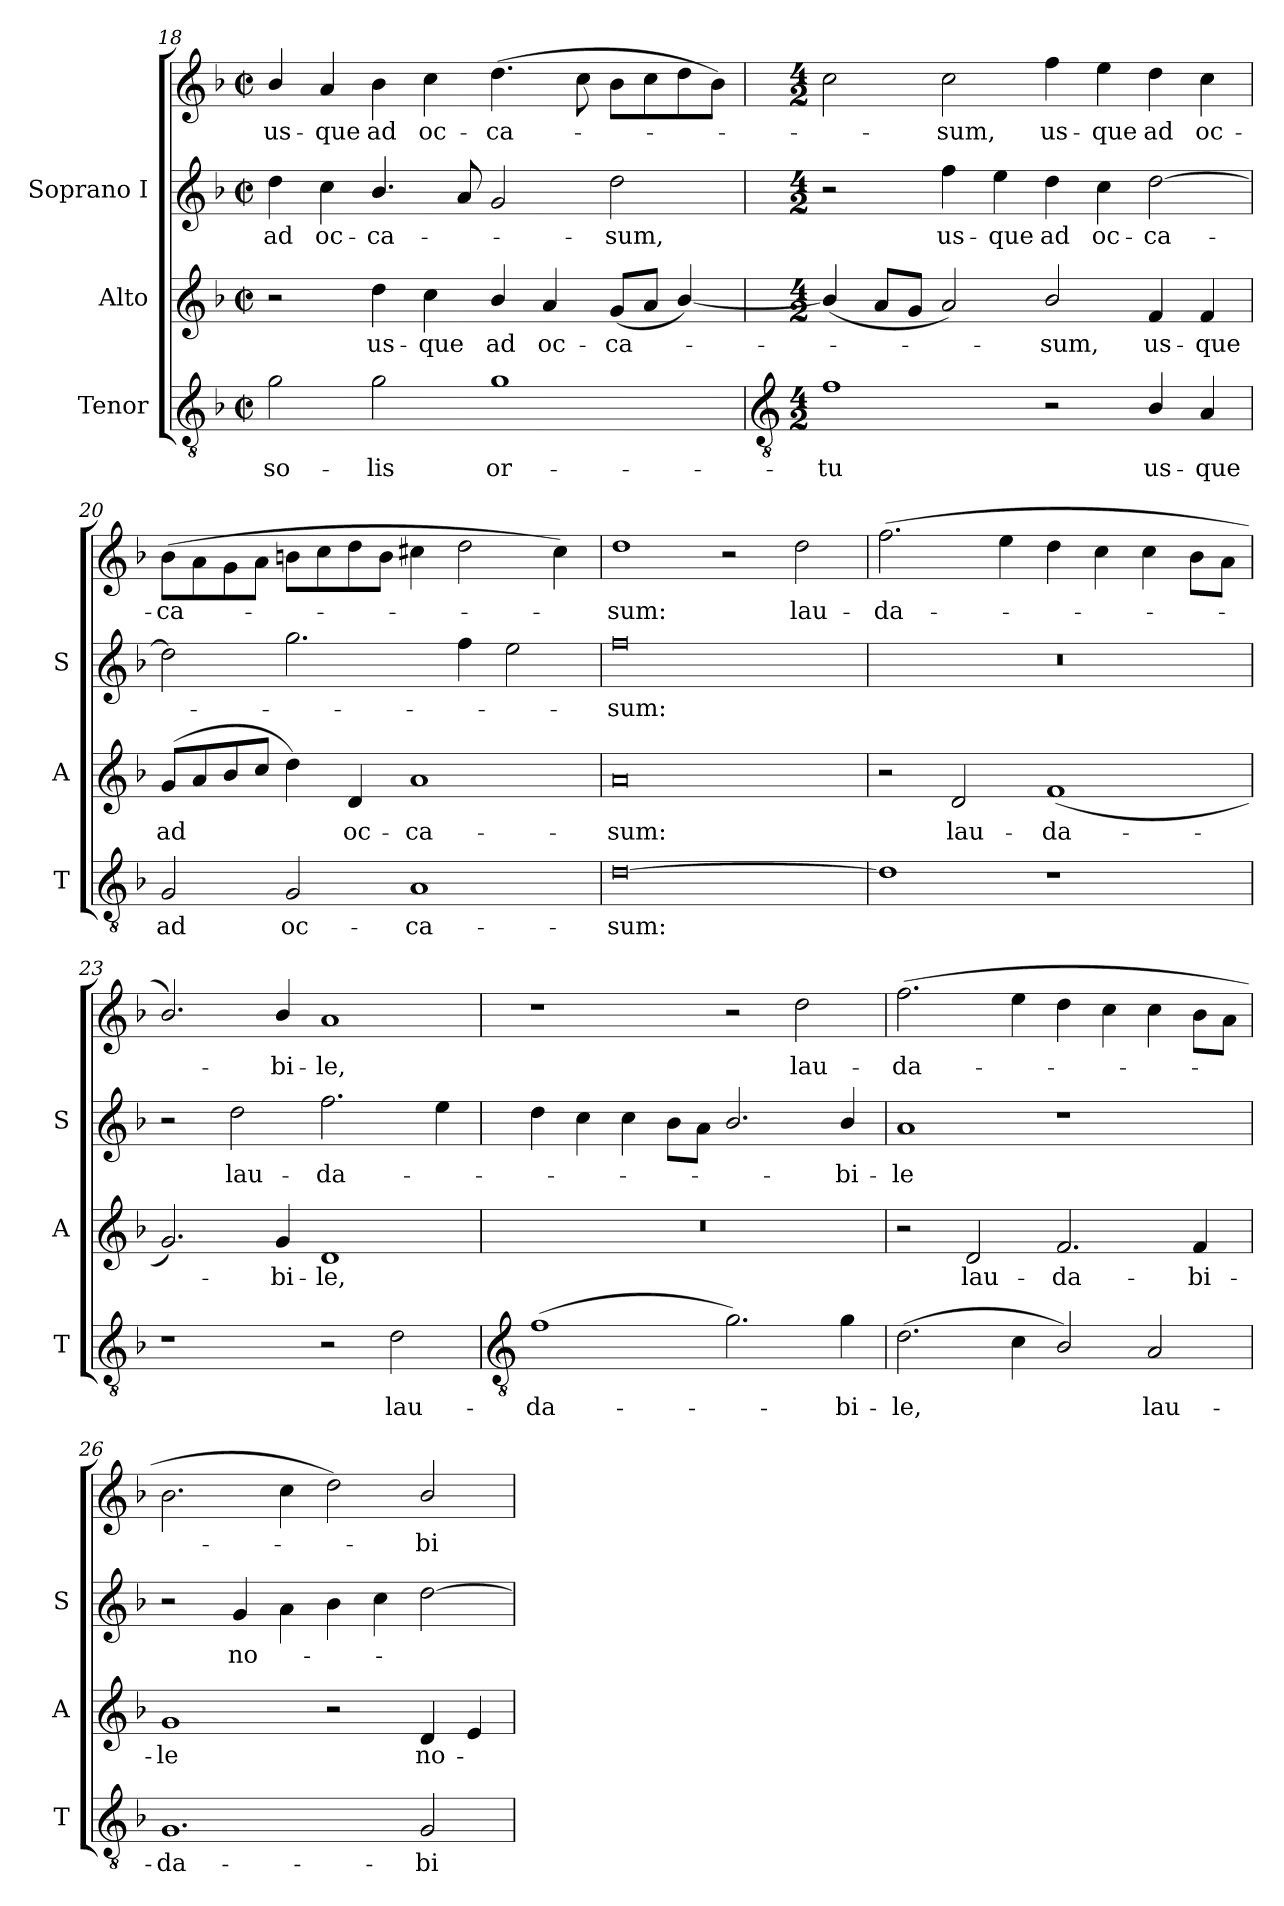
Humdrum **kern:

**kern	**text	**kern	**text	**kern	**text	**kern	**text
*part3	*part3	*part2	*part2	*part1	*part1	*part1	*part1
*staff4	*staff4	*staff3	*staff3	*staff2	*staff2	*staff1	*staff1
*I"Tenor	*	*I"Alto	*	*I"Soprano I	*	*	*
*I'T	*	*I'A	*	*I'S	*	*	*
*clefGv2	*	*clefG2	*	*clefG2	*	*clefG2	*
*k[b-]	*	*k[b-]	*	*k[b-]	*	*k[b-]	*
*F:	*	*F:	*	*F:	*	*F:	*
*M4/2	*	*M4/2	*	*M4/2	*	*M4/2	*
*met(c|)	*	*met(c|)	*	*met(c|)	*	*met(c|)	*
=18	=18	=18	=18	=18	=18	=18	=18
!	!LO:LY:b	!	!	!	!LO:LY:b	!	!LO:LY:b
2g	so-	2r	.	4dd	ad	4b-/	us-
!	!	!	!	!	!LO:LY:b	!	!LO:LY:b
.	.	.	.	4cc	oc-	4a	-que
!	!LO:LY:b	!	!LO:LY:b	!	!LO:LY:b	!	!LO:LY:b
2g	-lis	4dd	us-	4.b-/	-ca-	4b-	ad
!	!	!	!LO:LY:b	!	!	!	!LO:LY:b
.	.	4cc	-que	.	.	4cc	oc-
.	.	.	.	8a	.	.	.
!	!LO:LY:b	!	!LO:LY:b	!	!	!	!LO:LY:b
1g	or-	4b-/	ad	2g	.	(>4.dd	-ca-
!	!	!	!LO:LY:b	!	!	!	!
.	.	4a	oc-	.	.	.	.
.	.	.	.	.	.	8cc	.
!	!	!	!LO:LY:b	!	!LO:LY:b	!	!
.	.	(<8gL	-ca-	2dd	sum,	8b-L	.
.	.	8aJ	.	.	.	8cc	.
.	.	[4b-/)	.	.	.	8dd	.
.	.	.	.	.	.	8b-J)	.
!!LO:LB:g=z
=19	=19	=19	=19	=19	=19	=19	=19
*clefGv2	*	*	*	*	*	*	*
*M4/2	*	*M4/2	*	*M4/2	*	*M4/2	*
!	!LO:LY:b	!	!	!	!	!	!
1f	-tu	(<4b-/]	.	2r	.	2cc	.
.	.	8aL	.	.	.	.	.
.	.	8gJ	.	.	.	.	.
!	!	!	!	!	!LO:LY:b	!	!LO:LY:b
.	.	2a)	.	4ff	-us-	2cc	sum,
!	!	!	!	!	!LO:LY:b	!	!
.	.	.	.	4ee	-que	.	.
!	!	!	!LO:LY:b	!	!LO:LY:b	!	!LO:LY:b
2r	.	2b-/	sum,	4dd	ad	4ff	us-
!	!	!	!	!	!LO:LY:b	!	!LO:LY:b
.	.	.	.	4cc	oc-	4ee	-que
!	!LO:LY:b	!	!LO:LY:b	!	!LO:LY:b	!	!LO:LY:b
4B-/	us-	4f	us-	[2dd	-ca-	4dd	ad
!	!LO:LY:b	!	!LO:LY:b	!	!	!	!LO:LY:b
4A	-que	4f	-que	.	.	4cc	oc-
=20	=20	=20	=20	=20	=20	=20	=20
!	!LO:LY:b	!	!LO:LY:b	!	!	!	!LO:LY:b
2G	ad	(<8gL	ad	2dd]	.	(>8b-\L	ca-
.	.	8a	.	.	.	8a\	.
.	.	8b-	.	.	.	8g\	.
.	.	8ccJ	.	.	.	8a\J	.
!	!LO:LY:b	!	!	!	!	!	!
2G	oc-	4dd)	.	2.gg	.	8bnL	.
.	.	.	.	.	.	8cc	.
!	!	!	!LO:LY:b	!	!	!	!
.	.	4d	oc-	.	.	8dd	.
.	.	.	.	.	.	8bJ	.
!	!LO:LY:b	!	!LO:LY:b	!	!	!	!
1A	-ca-	1a	-ca-	.	.	4cc#X	.
.	.	.	.	4ff	.	2dd	.
.	.	.	.	2ee	.	.	.
.	.	.	.	.	.	4cc#)	.
=21	=21	=21	=21	=21	=21	=21	=21
!	!LO:LY:b	!	!LO:LY:b	!	!LO:LY:b	!	!LO:LY:b
[0d	-sum:	0a	-sum:	0ff	-sum:	1dd	sum:
.	.	.	.	.	.	2r	.
!	!	!	!	!	!	!	!LO:LY:b
.	.	.	.	.	.	2dd	lau-
=22	=22	=22	=22	=22	=22	=22	=22
!	!	!	!	!	!	!	!LO:LY:b
1d]	.	2r	.	0r	.	(>2.ff	da-
!	!	!	!LO:LY:b	!	!	!	!
.	.	2d	lau-	.	.	.	.
.	.	.	.	.	.	4ee	.
!	!	!	!LO:LY:b	!	!	!	!
1r	.	(<1f	-da-	.	.	4dd	.
.	.	.	.	.	.	4cc	.
.	.	.	.	.	.	4cc	.
.	.	.	.	.	.	8b-\L	.
.	.	.	.	.	.	8a\J	.
=23	=23	=23	=23	=23	=23	=23	=23
1r	.	2.g)	.	2r	.	2.b-/)	.
!	!	!	!	!	!LO:LY:b	!	!
.	.	.	.	2dd	lau-	.	.
!	!	!	!LO:LY:b	!	!	!	!LO:LY:b
.	.	4g	bi-	.	.	4b-/	bi-
!	!	!	!LO:LY:b	!	!LO:LY:b	!	!LO:LY:b
2r	.	1d	-le,	2.ff	-da-	1a	-le,
!	!LO:LY:b	!	!	!	!	!	!
2d	lau-	.	.	.	.	.	.
.	.	.	.	4ee	.	.	.
!!LO:LB:g=z
=24	=24	=24	=24	=24	=24	=24	=24
*clefGv2	*	*	*	*	*	*	*
!	!LO:LY:b	!	!	!	!	!	!
(>1f	-da-	0r	.	4dd	.	1r	.
.	.	.	.	4cc	.	.	.
.	.	.	.	4cc	.	.	.
.	.	.	.	8b-\L	.	.	.
.	.	.	.	8a\J	.	.	.
2.g)	.	.	.	2.b-/	.	2r	.
!	!	!	!	!	!	!	!LO:LY:b
.	.	.	.	.	.	2dd	lau-
!	!LO:LY:b	!	!	!	!LO:LY:b	!	!
4g	bi-	.	.	4b-/	-bi-	.	.
=25	=25	=25	=25	=25	=25	=25	=25
!	!LO:LY:b	!	!	!	!LO:LY:b	!	!LO:LY:b
(>2.d	-le,	2r	.	1a	le	(>2.ff	-da-
!	!	!	!LO:LY:b	!	!	!	!
.	.	2d	lau-	.	.	.	.
4c	.	.	.	.	.	4ee	.
!	!	!	!LO:LY:b	!	!	!	!
2B-/)	.	2.f	-da-	1r	.	4dd	.
.	.	.	.	.	.	4cc	.
!	!LO:LY:b	!	!	!	!	!	!
2A	lau-	.	.	.	.	4cc	.
!	!	!	!LO:LY:b	!	!	!	!
.	.	4f	-bi-	.	.	8b-\L	.
.	.	.	.	.	.	8a\J	.
=26	=26	=26	=26	=26	=26	=26	=26
!	!LO:LY:b	!	!LO:LY:b	!	!	!	!
1.G	-da-	1g	-le	2r	.	2.b-	.
!	!	!	!	!	!LO:LY:b	!	!
.	.	.	.	4g	-no-	.	.
.	.	.	.	4a\	.	4cc	.
.	.	2r	.	4b-	.	2dd)	.
.	.	.	.	4cc	.	.	.
!	!LO:LY:b	!	!LO:LY:b	!	!	!	!LO:LY:b
2G	-bi-	4d	no-	[2dd	.	2b-/	bi-
.	.	4e	.	.	.	.	.
=	=	=	=	=	=	=	=
*-	*-	*-	*-	*-	*-	*-	*-
